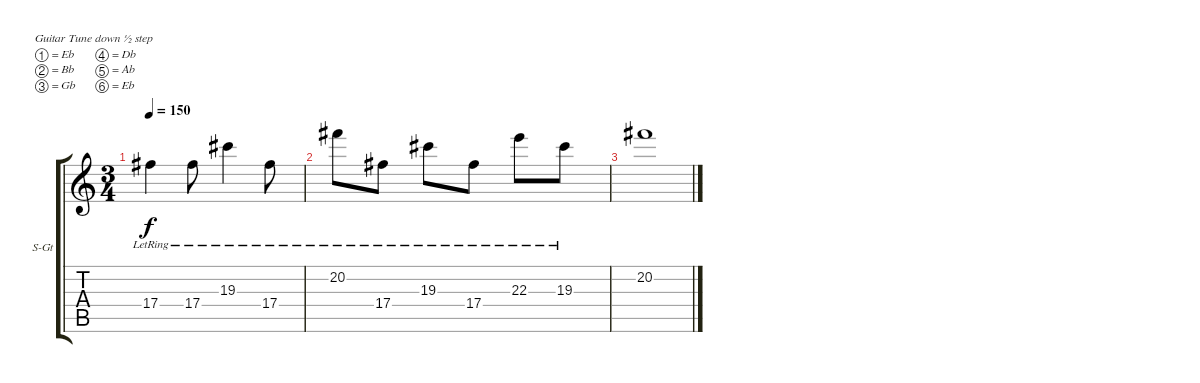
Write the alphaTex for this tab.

\defaultSystemsLayout 4
\bracketExtendMode groupsimilarinstruments
\firstSystemTrackNameOrientation horizontal
\otherSystemsTrackNameOrientation horizontal
\track ("Myles" "S-Gt") {mute instrument acousticguitarsteel}
\staff {score tabs}
\tuning (Eb4 Bb3 Gb3 Db3 Ab2 Eb2)
\ts (3 4)
\tempo 150
\clef g2
\ks c
17.4{lr}.4{dy f} 17.4{lr}.8 19.3{lr}.4 17.4{lr}.8 |
20.2{lr}.8 17.4{lr}.8 19.3{lr}.8 17.4{lr}.8 22.3{lr}.8 19.3{lr}.8 |
20.2.1
